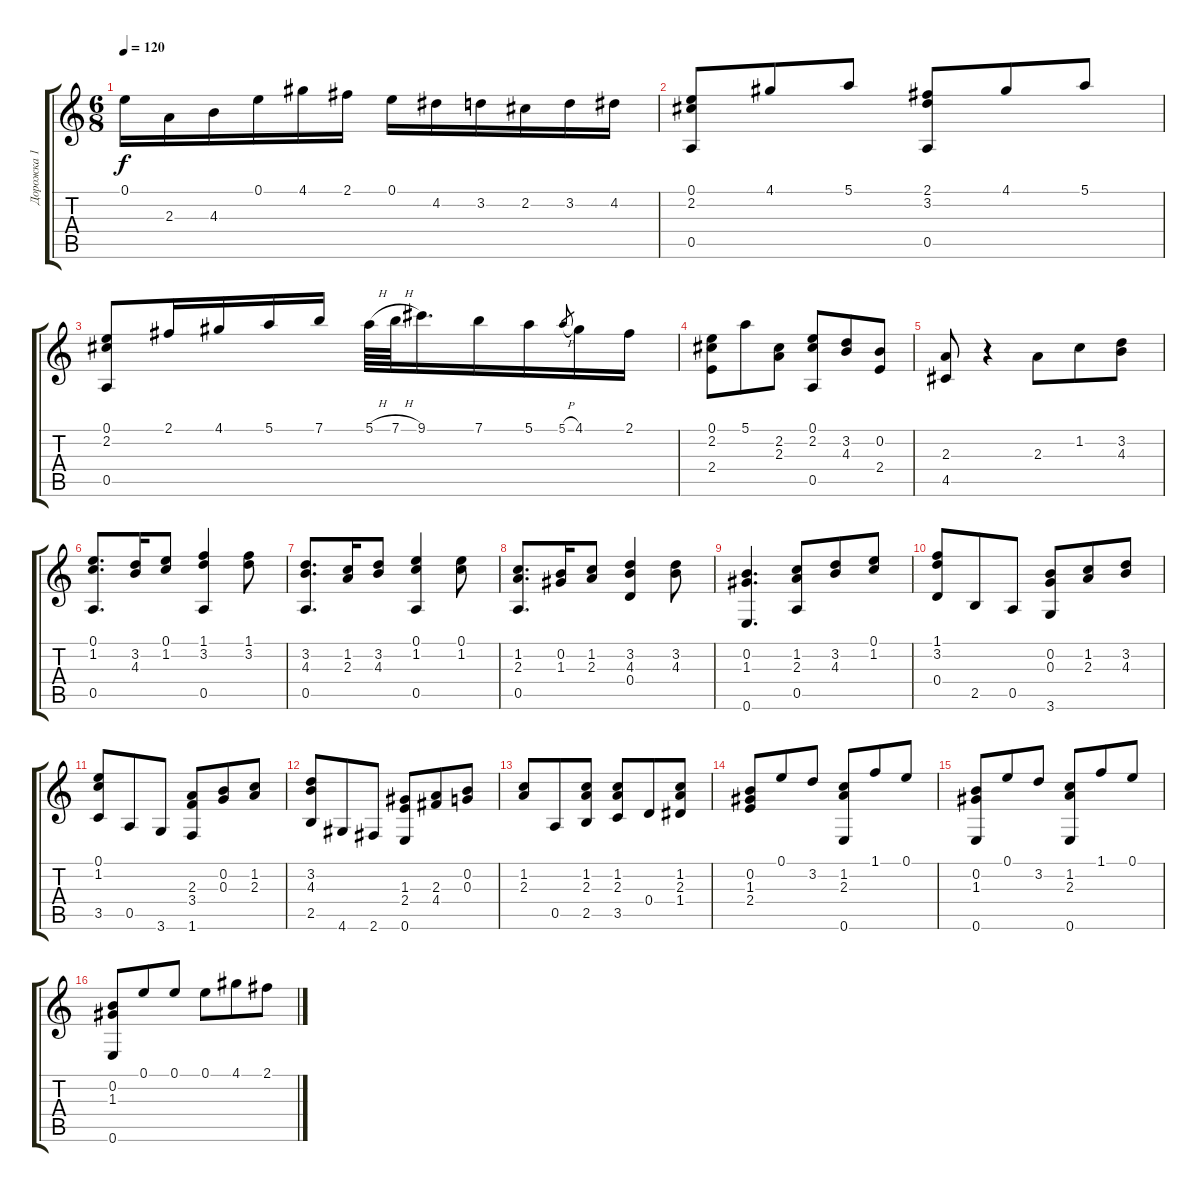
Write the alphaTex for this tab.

\track ("Дорожка 1" "Дорожка 1") {instrument acousticguitarnylon}
\staff {score tabs}
\tuning (E4 B3 G3 D3 A2 E2) {hide}
\ts (6 8)
\tempo 120
\clef g2
\ks c
0.1.16{dy f} 2.3.16 4.3.16 0.1.16 4.1.16 2.1.16 0.1.16 4.2.16 3.2.16 2.2.16 3.2.16 4.2.16 |
(0.1 2.2 0.5).8 4.1.8 5.1.8 (2.1 3.2 0.5).8 4.1.8 5.1.8 |
(0.1 2.2 0.5).8 2.1.16 4.1.16 5.1.16 7.1.16 5.1{h}.64 7.1{h}.64 9.1.16{d} 7.1.16 5.1.16 5.1{h}.8{gr} 4.1.16 2.1.16 |
(0.1 2.2 2.4).8 5.1.8 (2.2 2.3).8 (0.1 2.2 0.5).8 (3.2 4.3).8 (0.2 2.4).8 |
(2.3 4.5).8 r.4 2.3.8 1.2.8 (3.2 4.3).8 |
(0.1 1.2 0.5).8{d} (3.2 4.3).16 (0.1 1.2).8 (1.1 3.2 0.5).4 (1.1 3.2).8 |
(3.2 4.3 0.5).8{d} (1.2 2.3).16 (3.2 4.3).8 (0.1 1.2 0.5).4 (0.1 1.2).8 |
(1.2 2.3 0.5).8{d} (0.2 1.3).16 (1.2 2.3).8 (3.2 4.3 0.4).4 (3.2 4.3).8 |
(0.2 1.3 0.6).4{d} (1.2 2.3 0.5).8 (3.2 4.3).8 (0.1 1.2).8 |
(1.1 3.2 0.4).8 2.5.8 0.5.8 (0.2 0.3 3.6).8 (1.2 2.3).8 (3.2 4.3).8 |
(0.1 1.2 3.5).8 0.5.8 3.6.8 (2.3 3.4 1.6).8 (0.2 0.3).8 (1.2 2.3).8 |
(3.2 4.3 2.5).8 4.6.8 2.6.8 (1.3 2.4 0.6).8 (2.3 4.4).8 (0.2 0.3).8 |
(1.2 2.3).8 0.5.8 (1.2 2.3 2.5).8 (1.2 2.3 3.5).8 0.4.8 (1.2 2.3 1.4).8 |
(0.2 1.3 2.4).8 0.1.8 3.2.8 (1.2 2.3 0.6).8 1.1.8 0.1.8 |
(0.2 1.3 0.6).8 0.1.8 3.2.8 (1.2 2.3 0.6).8 1.1.8 0.1.8 |
(0.2 1.3 0.6).8 0.1.8 0.1.8 0.1.8 4.1.8 2.1.8
